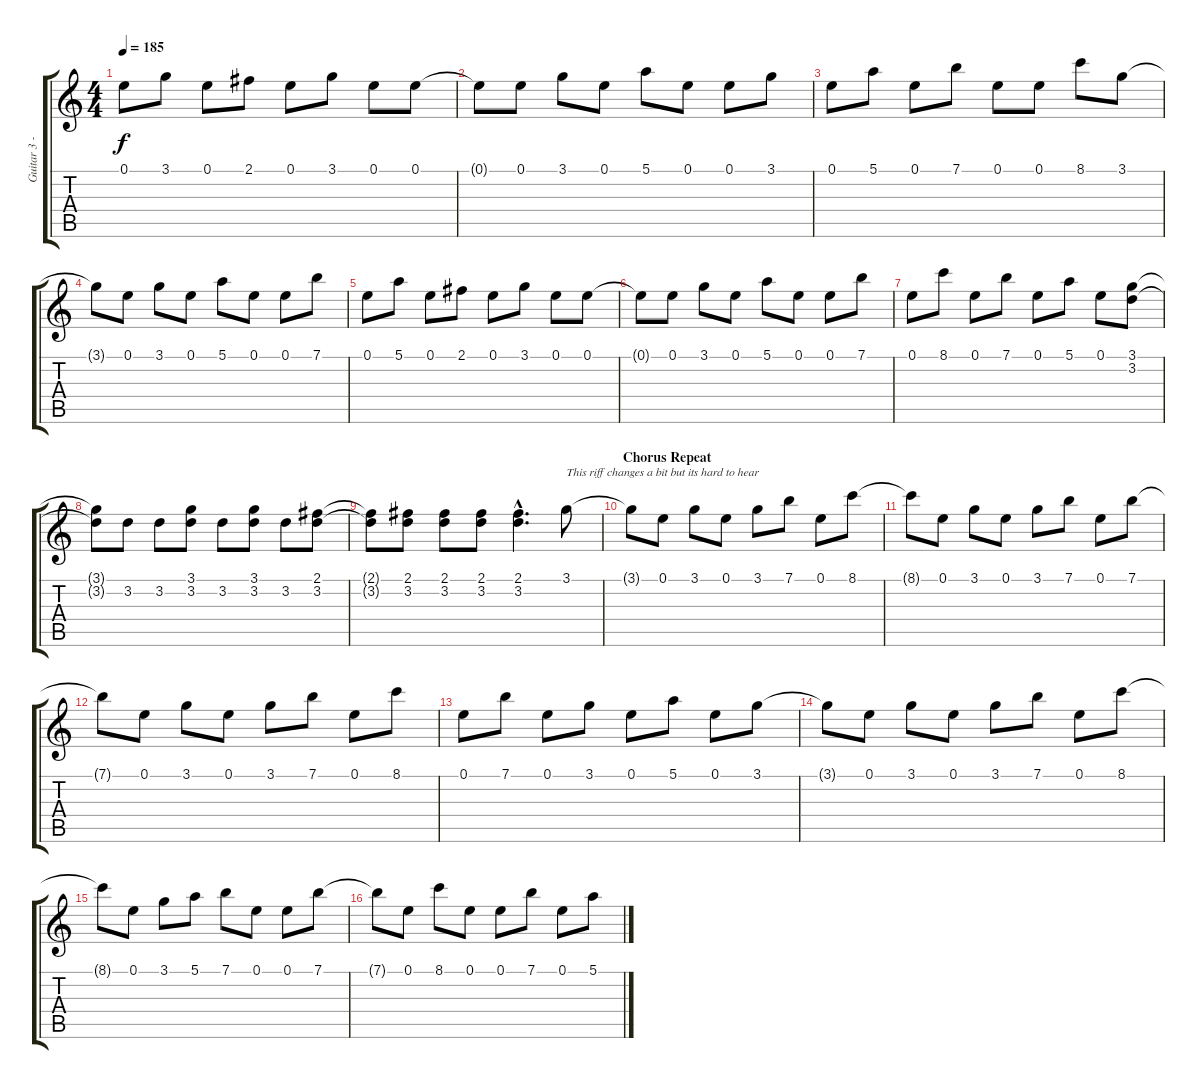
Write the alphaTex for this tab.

\track ("Guitar 3 - Gers" "Guitar 3 -") {instrument overdrivenguitar}
\staff {score tabs}
\tuning (E4 B3 G3 D3 A2 E2) {hide}
\ts (4 4)
\tempo 185
\clef g2
\ks c
0.1.8{dy f} 3.1.8 0.1.8 2.1.8 0.1.8 3.1.8 0.1.8 0.1.8 |
0.1{t}.8 0.1.8 3.1.8 0.1.8 5.1.8 0.1.8 0.1.8 3.1.8 |
0.1.8 5.1.8 0.1.8 7.1.8 0.1.8 0.1.8 8.1.8 3.1.8 |
3.1{t}.8 0.1.8 3.1.8 0.1.8 5.1.8 0.1.8 0.1.8 7.1.8 |
0.1.8 5.1.8 0.1.8 2.1.8 0.1.8 3.1.8 0.1.8 0.1.8 |
0.1{t}.8 0.1.8 3.1.8 0.1.8 5.1.8 0.1.8 0.1.8 7.1.8 |
0.1.8 8.1.8 0.1.8 7.1.8 0.1.8 5.1.8 0.1.8 (3.1 3.2).8 |
(3.1{t} 3.2{t}).8 3.2.8 3.2.8 (3.1 3.2).8 3.2.8 (3.1 3.2).8 3.2.8 (2.1 3.2).8 |
(2.1{t} 3.2{t}).8 (2.1 3.2).8 (2.1 3.2).8 (2.1 3.2).8 (2.1{hac} 3.2{hac}).4{d} 3.1.8{txt "This riff changes a bit but its hard to hear"} |
\section ("" "Chorus Repeat")
3.1{t}.8 0.1.8 3.1.8 0.1.8 3.1.8 7.1.8 0.1.8 8.1.8 |
8.1{t}.8 0.1.8 3.1.8 0.1.8 3.1.8 7.1.8 0.1.8 7.1.8 |
7.1{t}.8 0.1.8 3.1.8 0.1.8 3.1.8 7.1.8 0.1.8 8.1.8 |
0.1.8 7.1.8 0.1.8 3.1.8 0.1.8 5.1.8 0.1.8 3.1.8 |
3.1{t}.8 0.1.8 3.1.8 0.1.8 3.1.8 7.1.8 0.1.8 8.1.8 |
8.1{t}.8 0.1.8 3.1.8 5.1.8 7.1.8 0.1.8 0.1.8 7.1.8 |
7.1{t}.8 0.1.8 8.1.8 0.1.8 0.1.8 7.1.8 0.1.8 5.1.8
